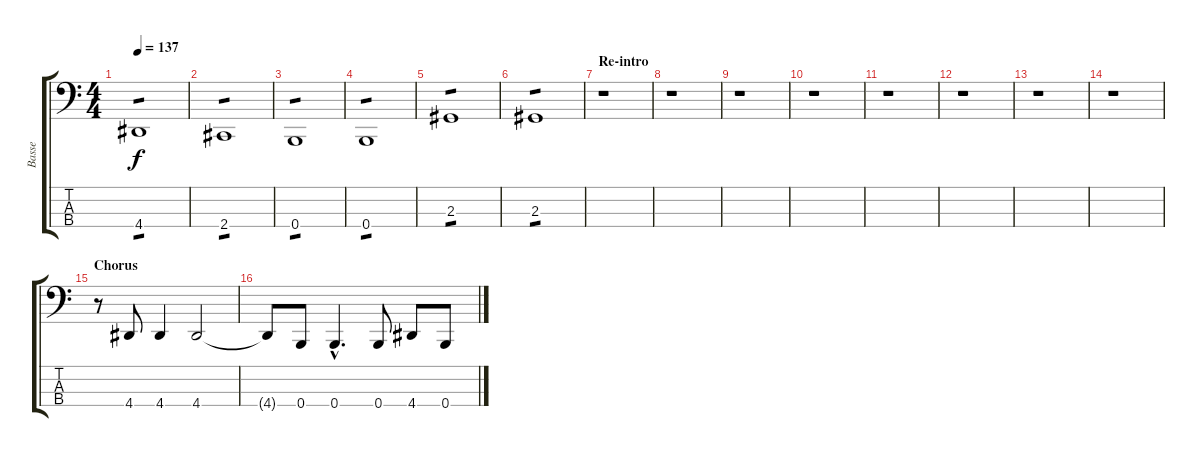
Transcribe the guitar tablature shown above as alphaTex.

\track ("Basse" "Basse") {instrument electricbassfinger}
\staff {score tabs}
\tuning (E2 B1 Gb1 B0) {hide}
\ts (4 4)
\tempo 137
\clef f4
\ks c
4.4.1{tp 1 dy f} |
2.4.1{tp 1} |
0.4.1{tp 1} |
0.4.1{tp 1} |
2.3.1{tp 1} |
2.3.1{tp 1} |
\section ("" "Re-intro")
r.1 |
r.1 |
r.1 |
r.1 |
r.1 |
r.1 |
r.1 |
r.1 |
\section ("" "Chorus")
r.8 4.4.8 4.4.4 4.4.2 |
4.4{t}.8 0.4.8 0.4{hac}.4{d} 0.4.8 4.4.8 0.4.8
